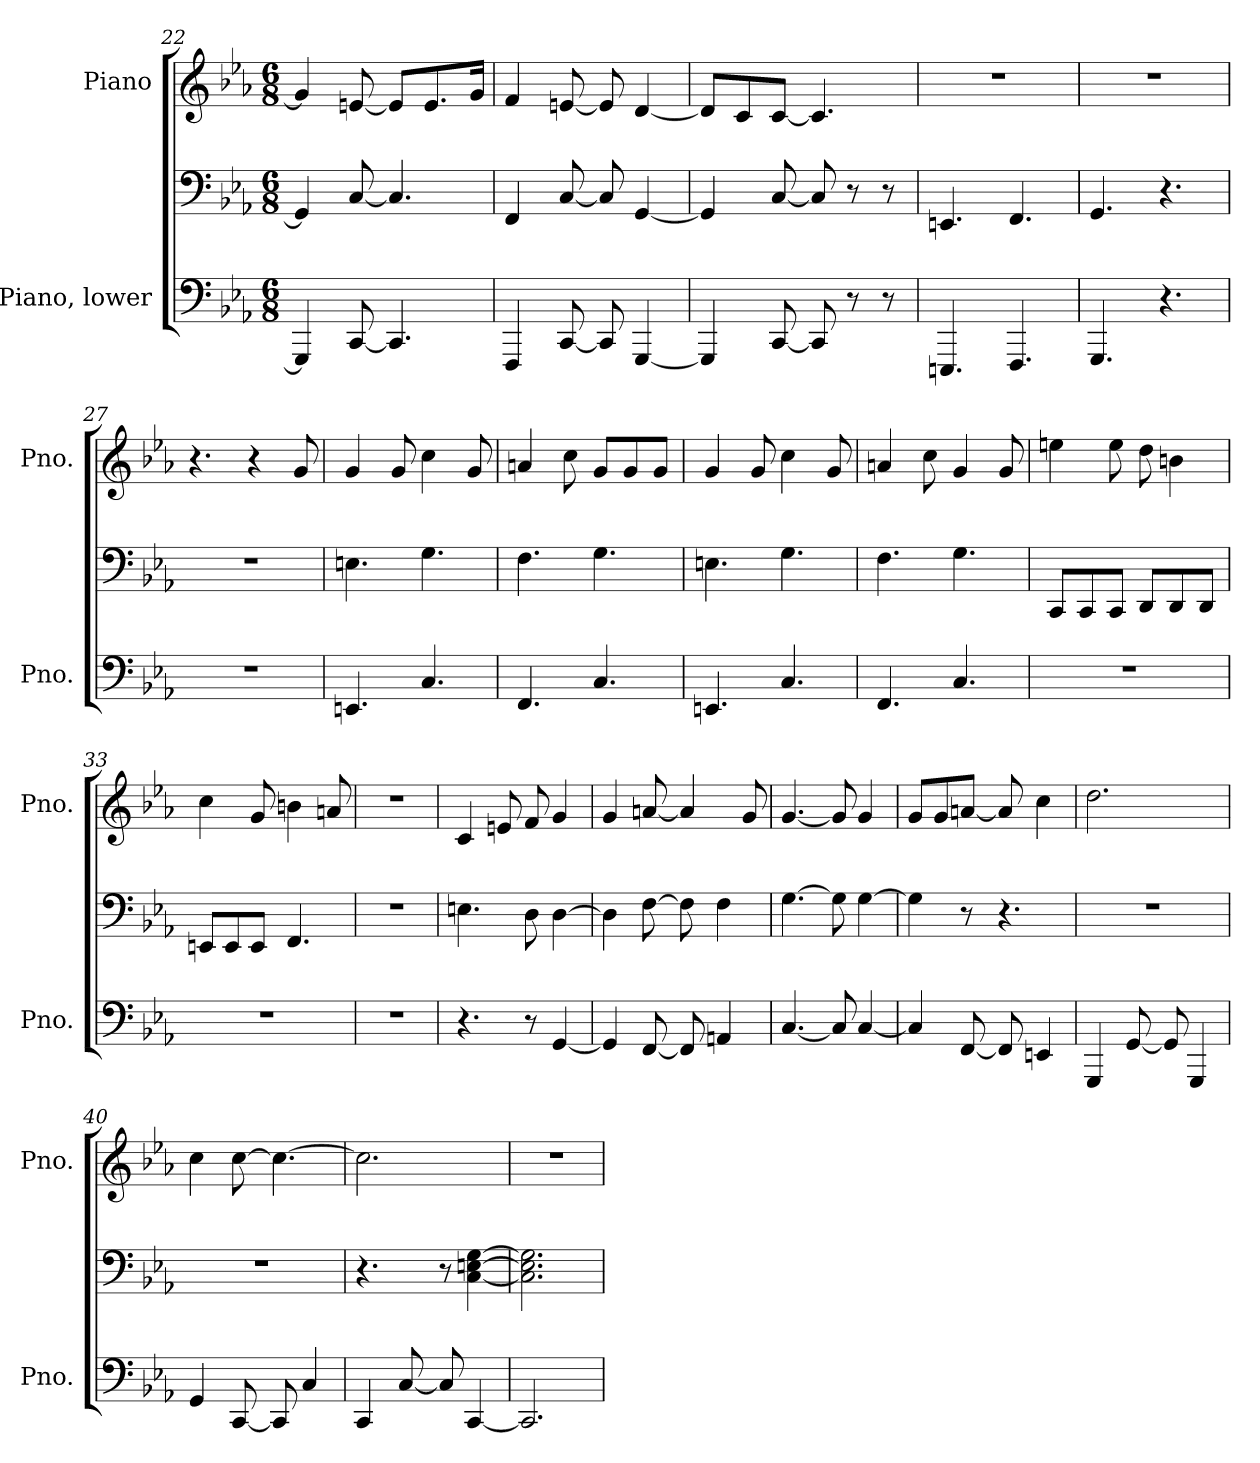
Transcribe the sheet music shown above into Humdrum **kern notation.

**kern	**kern	**kern
*part2	*part2	*part1
*staff3	*staff2	*staff1
*I"Piano, lower	*	*I"Piano
*I'Pno.	*	*I'Pno.
*clefF4	*clefF4	*clefG2
*k[b-e-a-]	*k[b-e-a-]	*k[b-e-a-]
*M6/8	*M6/8	*M6/8
=22	=22	=22
4GGG/]	4GG/]	4g/]
[8CC/	[8C/	[8en/
4.CC/]	4.C/]	8e/L]
.	.	8.e/
.	.	16g/Jk
!!LO:PB:g=z
=23	=23	=23
4FFF/	4FF/	4f/
[8CC/	[8C/	[8en/
8CC/]	8C/]	8e/]
[4GGG/	[4GG/	[4d/
=24	=24	=24
4GGG/]	4GG/]	8d/L]
.	.	8c/
[8CC/	[8C/	[8c/J
8CC/]	8C/]	4.c/]
8r	8r	.
8r	8r	.
=25	=25	=25
4.EEEn/	4.EEn/	2.r
4.FFF/	4.FF/	.
=26	=26	=26
4.GGG/	4.GG/	2.r
4.r	4.r	.
=27	=27	=27
2.r	2.r	4.r
.	.	4r
.	.	8g/
=28	=28	=28
4.EEn/	4.En\	4g/
.	.	8g/
4.C/	4.G\	4cc\
.	.	8g/
=29	=29	=29
4.FF/	4.F\	4an/
.	.	8cc\
4.C/	4.G\	8g/L
.	.	8g/
.	.	8g/J
!!LO:LB:g=z
=30	=30	=30
4.EEn/	4.En\	4g/
.	.	8g/
4.C/	4.G\	4cc\
.	.	8g/
=31	=31	=31
4.FF/	4.F\	4an/
.	.	8cc\
4.C/	4.G\	4g/
.	.	8g/
=32	=32	=32
2.r	8CC/L	4een\
.	8CC/	.
.	8CC/J	8ee\
.	8DD/L	8dd\
.	8DD/	4bn\
.	8DD/J	.
=33	=33	=33
2.r	8EEn/L	4cc\
.	8EE/	.
.	8EE/J	8g/
.	4.FF/	4bn\
.	.	8an/
=34	=34	=34
2.r	2.r	2.r
=35	=35	=35
4.r	4.En\	4c/
.	.	8en/
8r	8D\	8f/
[4GG/	[4D\	4g/
!!LO:LB:g=z
=36	=36	=36
4GG/]	4D\]	4g/
[8FF/	[8F\	[8an/
8FF/]	8F\]	4a/]
4AAn/	4F\	.
.	.	8g/
=37	=37	=37
[4.C/	[4.G\	[4.g/
8C/]	8G\]	8g/]
[4C/	[4G\	4g/
=38	=38	=38
4C/]	4G\]	8g/L
.	.	8g/
[8FF/	8r	[8an/J
8FF/]	4.r	8a/]
4EEn/	.	4cc\
=39	=39	=39
4GGG/	2.r	2.dd\
[8GG/	.	.
8GG/]	.	.
4GGG/	.	.
=40	=40	=40
4GG/	2.r	4cc\
[8CC/	.	[8cc\
8CC/]	.	4.cc\_
4C/	.	.
=41	=41	=41
4CC/	4.r	2.cc\]
[8C/	.	.
8C/]	8r	.
[4CC/	[4C\ [4En\ [4G\	.
!!LO:LB:g=z
=42	=42	=42
2.CC/]	2.C\] 2.E\] 2.G\]	2.r
=	=	=
*-	*-	*-
